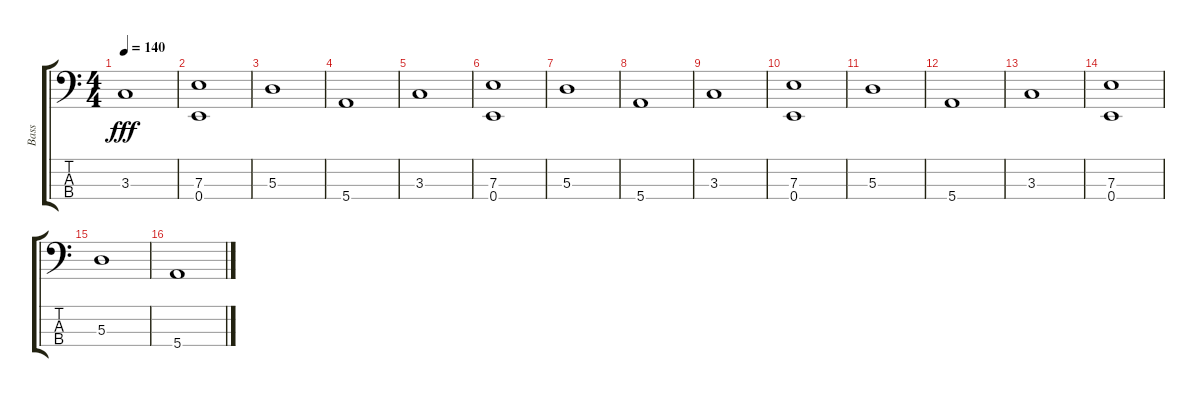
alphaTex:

\track ("Bass" "Bass") {instrument acousticguitarsteel}
\staff {score tabs}
\tuning (G2 D2 A1 E1) {hide}
\ts (4 4)
\tempo 140
\clef f4
\ks c
3.3.1{dy fff} |
(7.3 0.4).1{volume 16} |
5.3.1 |
5.4.1 |
3.3.1 |
(7.3 0.4).1{volume 16} |
5.3.1 |
5.4.1 |
3.3.1 |
(7.3 0.4).1{volume 16} |
5.3.1 |
5.4.1 |
3.3.1 |
(7.3 0.4).1{volume 16} |
5.3.1 |
5.4.1
